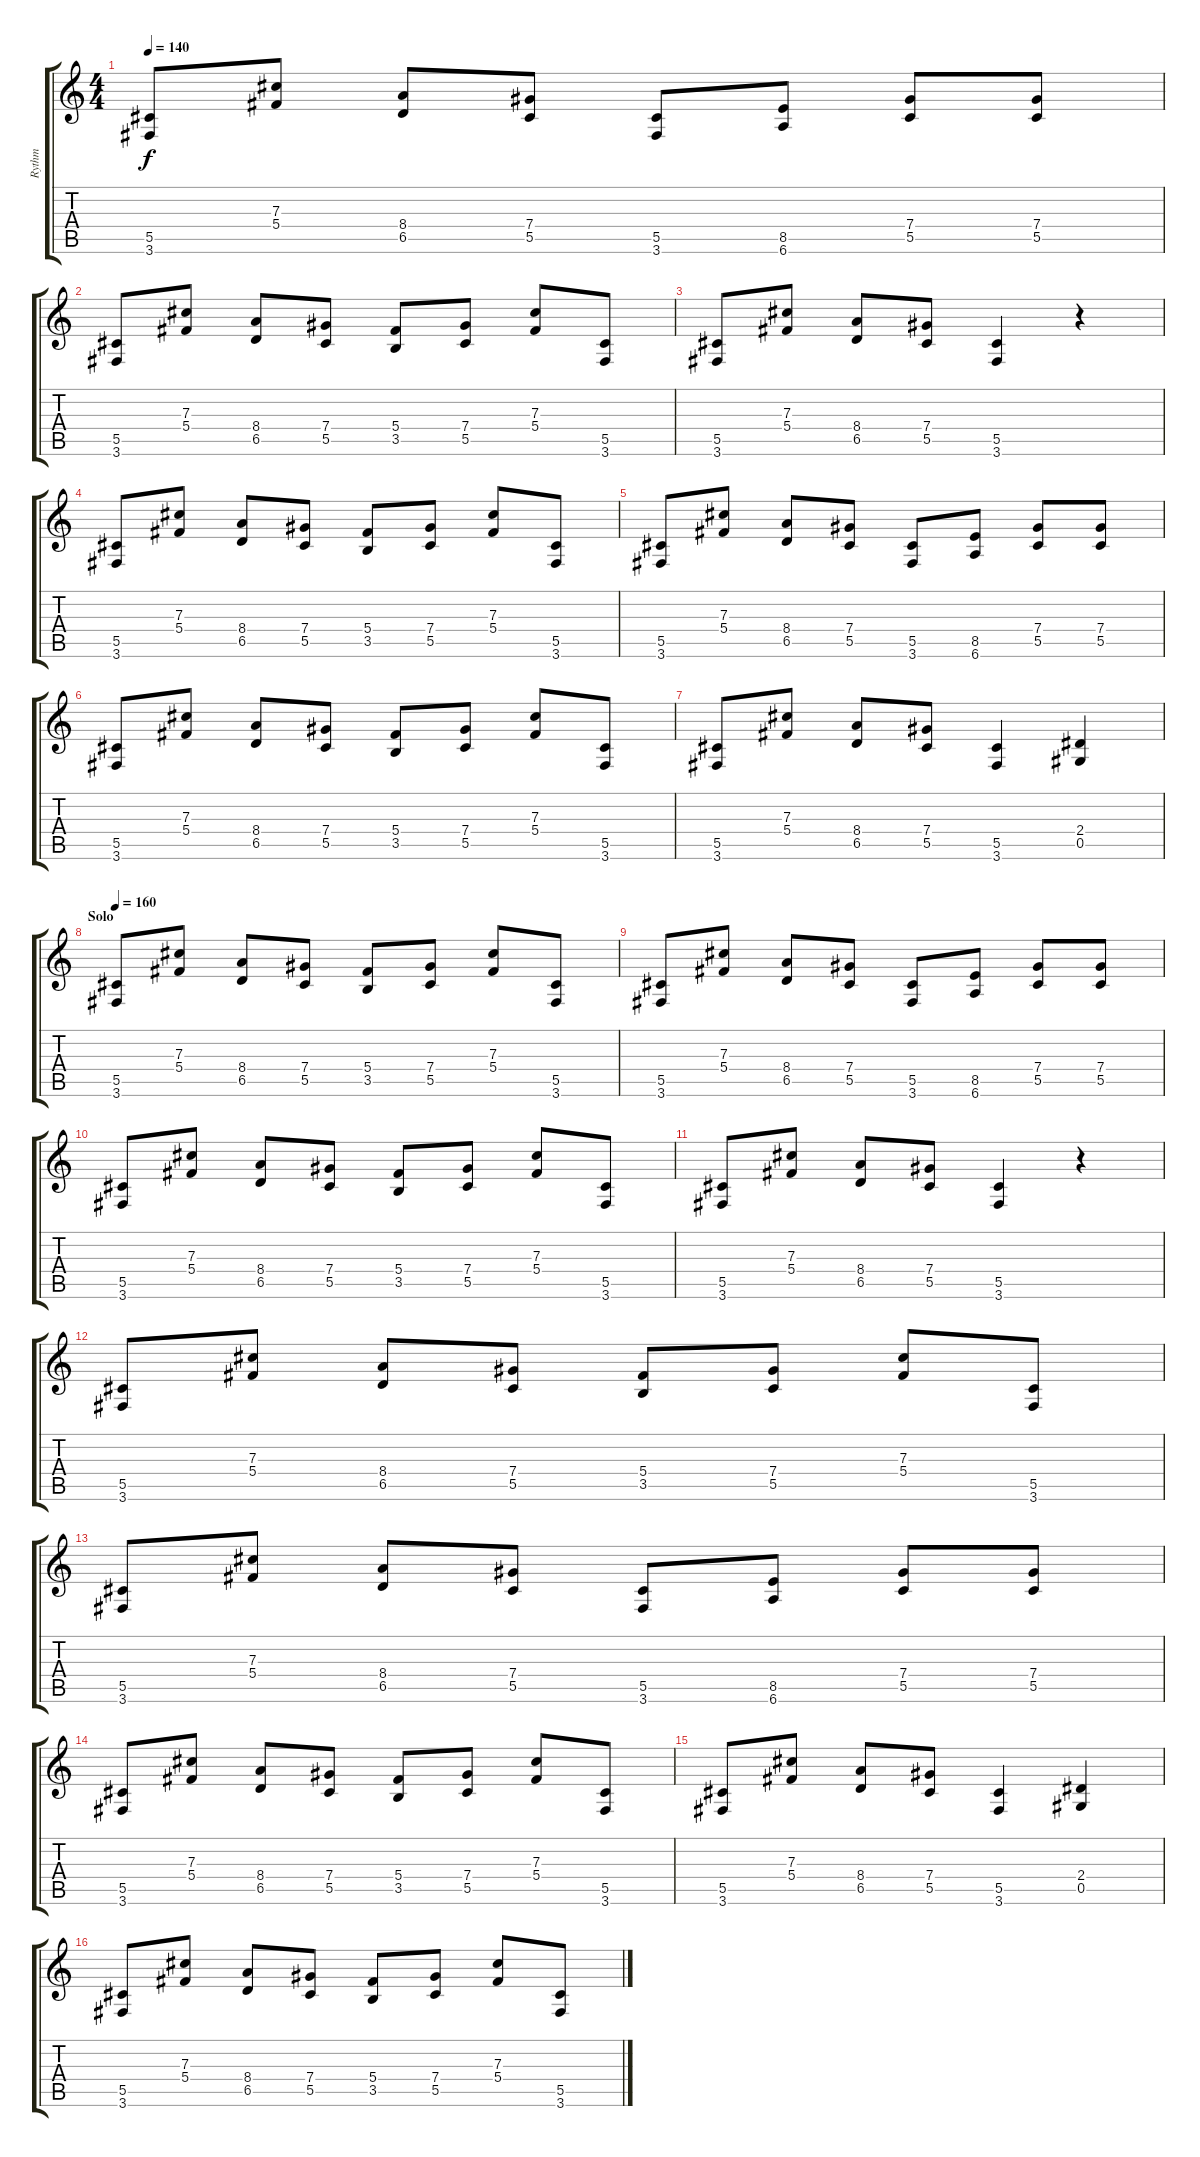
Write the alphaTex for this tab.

\track ("Rythm" "Rythm") {instrument overdrivenguitar}
\staff {score tabs}
\tuning (Eb4 Bb3 Gb3 Db3 Ab2 Eb2) {hide}
\ts (4 4)
\tempo 140
\clef g2
\ks c
(5.5 3.6).8{dy f} (7.3 5.4).8 (8.4 6.5).8 (7.4 5.5).8 (5.5 3.6).8 (8.5 6.6).8 (7.4 5.5).8 (7.4 5.5).8 |
(5.5 3.6).8 (7.3 5.4).8 (8.4 6.5).8 (7.4 5.5).8 (5.4 3.5).8 (7.4 5.5).8 (7.3 5.4).8 (5.5 3.6).8 |
(5.5 3.6).8 (7.3 5.4).8 (8.4 6.5).8 (7.4 5.5).8 (5.5 3.6).4 r.4 |
(5.5 3.6).8 (7.3 5.4).8 (8.4 6.5).8 (7.4 5.5).8 (5.4 3.5).8 (7.4 5.5).8 (7.3 5.4).8 (5.5 3.6).8 |
(5.5 3.6).8 (7.3 5.4).8 (8.4 6.5).8 (7.4 5.5).8 (5.5 3.6).8 (8.5 6.6).8 (7.4 5.5).8 (7.4 5.5).8 |
(5.5 3.6).8 (7.3 5.4).8 (8.4 6.5).8 (7.4 5.5).8 (5.4 3.5).8 (7.4 5.5).8 (7.3 5.4).8 (5.5 3.6).8 |
(5.5 3.6).8 (7.3 5.4).8 (8.4 6.5).8 (7.4 5.5).8 (5.5 3.6).4 (2.4 0.5).4 |
\section ("" "Solo")
\tempo 160
(5.5 3.6).8{volume 12} (7.3 5.4).8 (8.4 6.5).8 (7.4 5.5).8 (5.4 3.5).8 (7.4 5.5).8 (7.3 5.4).8 (5.5 3.6).8 |
(5.5 3.6).8 (7.3 5.4).8 (8.4 6.5).8 (7.4 5.5).8 (5.5 3.6).8 (8.5 6.6).8 (7.4 5.5).8 (7.4 5.5).8 |
(5.5 3.6).8 (7.3 5.4).8 (8.4 6.5).8 (7.4 5.5).8 (5.4 3.5).8 (7.4 5.5).8 (7.3 5.4).8 (5.5 3.6).8 |
(5.5 3.6).8 (7.3 5.4).8 (8.4 6.5).8 (7.4 5.5).8 (5.5 3.6).4 r.4 |
(5.5 3.6).8 (7.3 5.4).8 (8.4 6.5).8 (7.4 5.5).8 (5.4 3.5).8 (7.4 5.5).8 (7.3 5.4).8 (5.5 3.6).8 |
(5.5 3.6).8 (7.3 5.4).8 (8.4 6.5).8 (7.4 5.5).8 (5.5 3.6).8 (8.5 6.6).8 (7.4 5.5).8 (7.4 5.5).8 |
(5.5 3.6).8 (7.3 5.4).8 (8.4 6.5).8 (7.4 5.5).8 (5.4 3.5).8 (7.4 5.5).8 (7.3 5.4).8 (5.5 3.6).8 |
(5.5 3.6).8 (7.3 5.4).8 (8.4 6.5).8 (7.4 5.5).8 (5.5 3.6).4 (2.4 0.5).4 |
(5.5 3.6).8 (7.3 5.4).8 (8.4 6.5).8 (7.4 5.5).8 (5.4 3.5).8 (7.4 5.5).8 (7.3 5.4).8 (5.5 3.6).8
